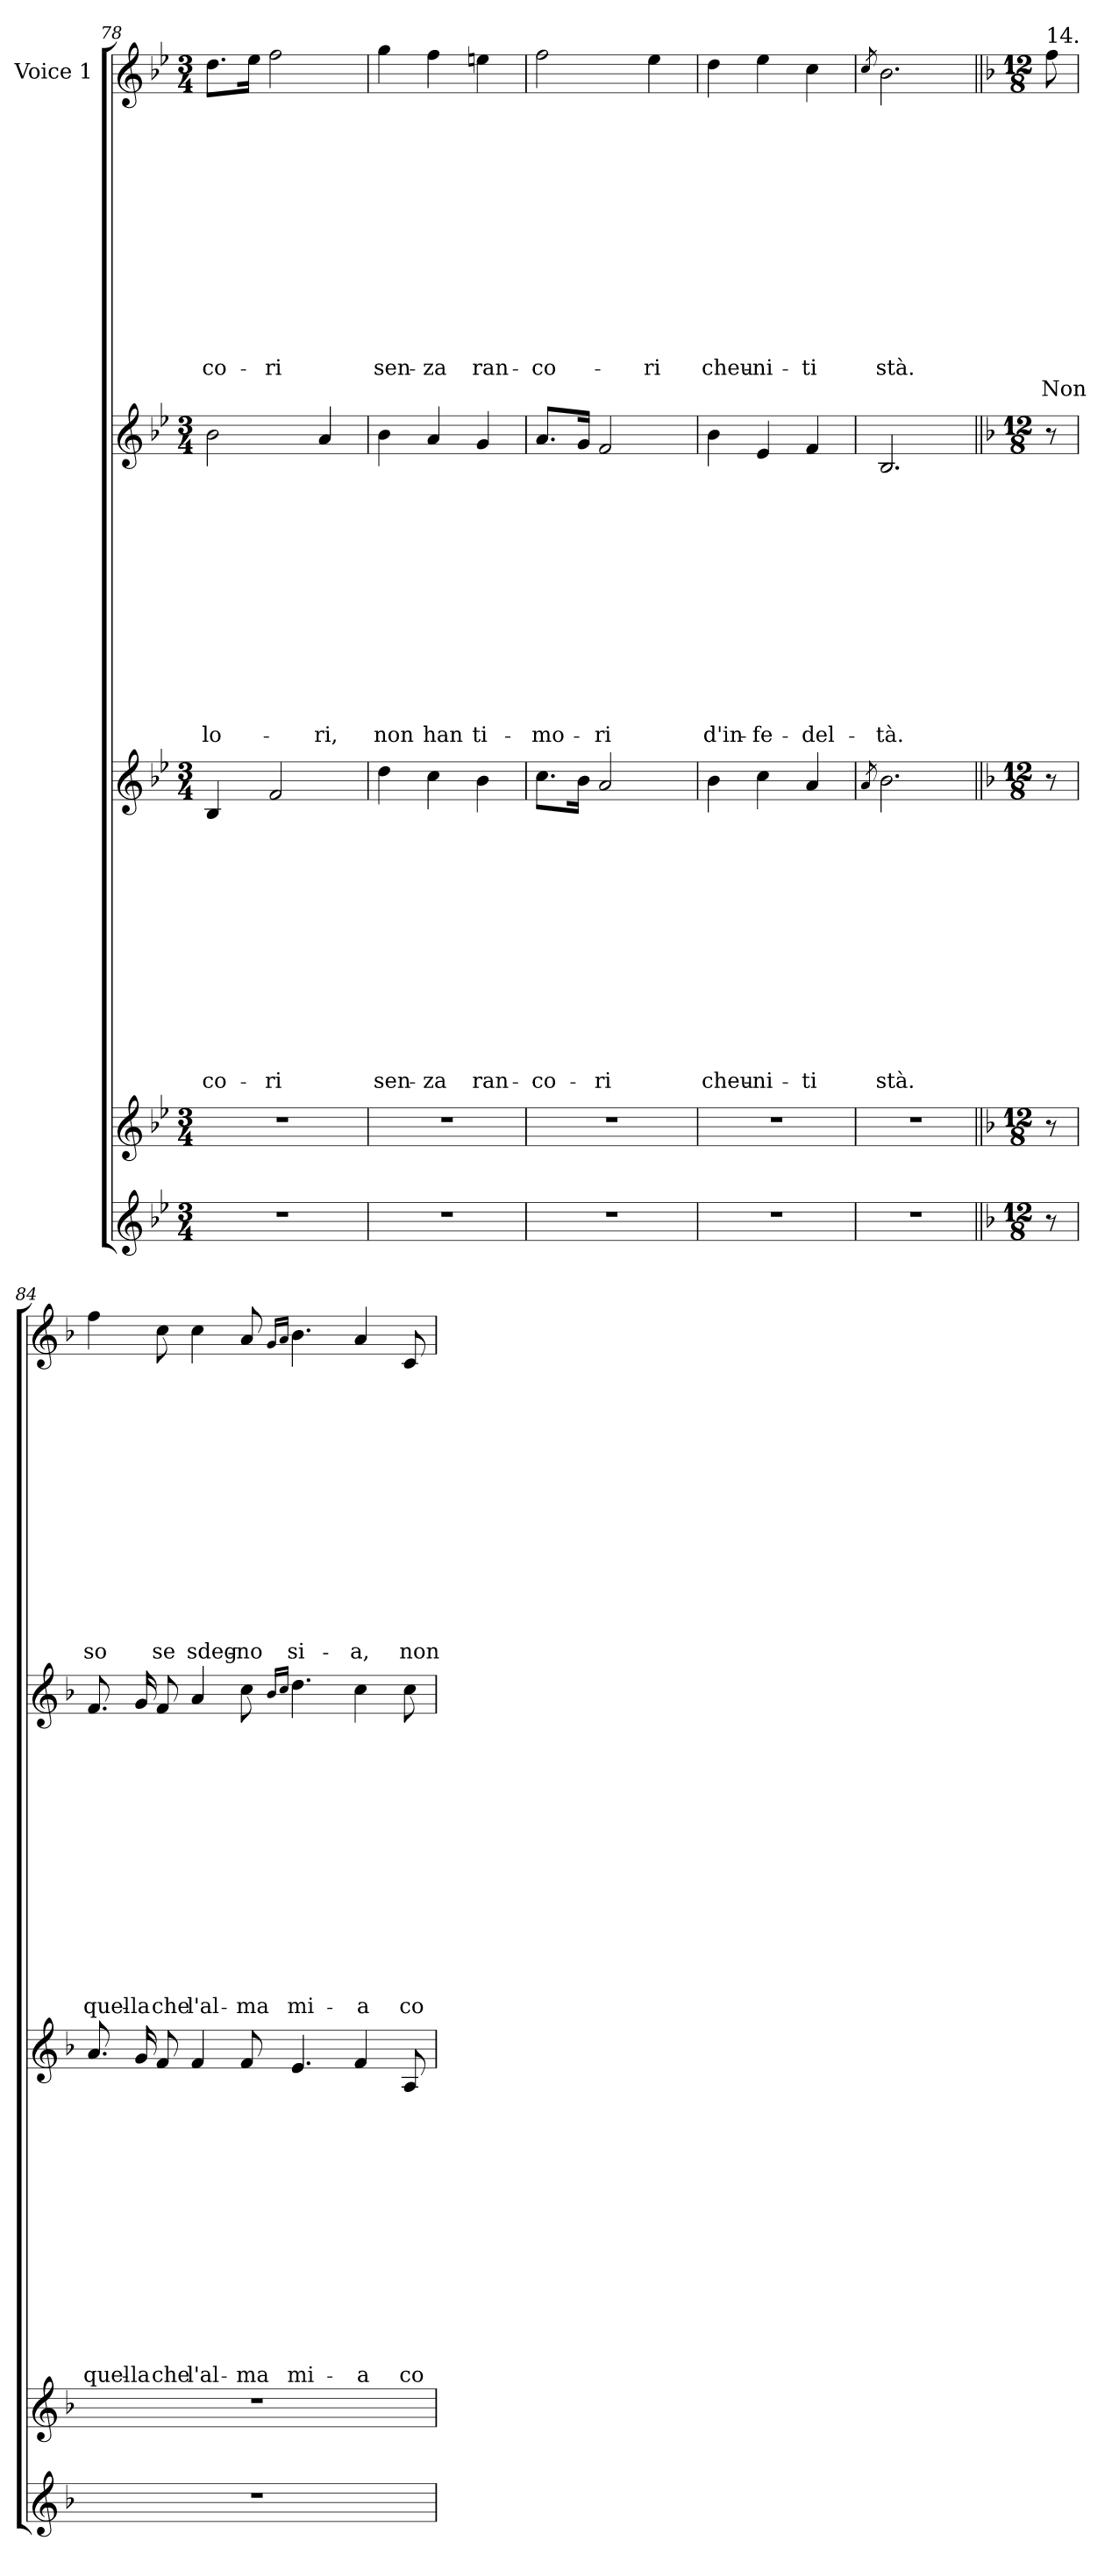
**kern	**kern	**kern	**text	**text	**text	**text	**text	**text	**text	**text	**text	**text	**text	**text	**text	**text	**kern	**text	**text	**text	**text	**text	**text	**text	**text	**text	**text	**text	**text	**text	**text	**kern	**text	**text	**text	**text	**text	**text	**text	**text	**text	**text	**text	**text	**text	**text
*part5	*part4	*part3	*part3	*part3	*part3	*part3	*part3	*part3	*part3	*part3	*part3	*part3	*part3	*part3	*part3	*part3	*part2	*part2	*part2	*part2	*part2	*part2	*part2	*part2	*part2	*part2	*part2	*part2	*part2	*part2	*part2	*part1	*part1	*part1	*part1	*part1	*part1	*part1	*part1	*part1	*part1	*part1	*part1	*part1	*part1	*part1
*staff5	*staff4	*staff3	*staff3	*staff3	*staff3	*staff3	*staff3	*staff3	*staff3	*staff3	*staff3	*staff3	*staff3	*staff3	*staff3	*staff3	*staff2	*staff2	*staff2	*staff2	*staff2	*staff2	*staff2	*staff2	*staff2	*staff2	*staff2	*staff2	*staff2	*staff2	*staff2	*staff1	*staff1	*staff1	*staff1	*staff1	*staff1	*staff1	*staff1	*staff1	*staff1	*staff1	*staff1	*staff1	*staff1	*staff1
*	*	*	*	*	*	*	*	*	*	*	*	*	*	*	*	*	*	*	*	*	*	*	*	*	*	*	*	*	*	*	*	*I"Voice 1	*	*	*	*	*	*	*	*	*	*	*	*	*	*
*clefG2	*clefG2	*clefG2	*	*	*	*	*	*	*	*	*	*	*	*	*	*	*clefG2	*	*	*	*	*	*	*	*	*	*	*	*	*	*	*clefG2	*	*	*	*	*	*	*	*	*	*	*	*	*	*
*k[b-e-]	*k[b-e-]	*k[b-e-]	*	*	*	*	*	*	*	*	*	*	*	*	*	*	*k[b-e-]	*	*	*	*	*	*	*	*	*	*	*	*	*	*	*k[b-e-]	*	*	*	*	*	*	*	*	*	*	*	*	*	*
*B-:	*B-:	*B-:	*	*	*	*	*	*	*	*	*	*	*	*	*	*	*B-:	*	*	*	*	*	*	*	*	*	*	*	*	*	*	*B-:	*	*	*	*	*	*	*	*	*	*	*	*	*	*
*M3/4	*M3/4	*M3/4	*	*	*	*	*	*	*	*	*	*	*	*	*	*	*M3/4	*	*	*	*	*	*	*	*	*	*	*	*	*	*	*M3/4	*	*	*	*	*	*	*	*	*	*	*	*	*	*
=78	=78	=78	=78	=78	=78	=78	=78	=78	=78	=78	=78	=78	=78	=78	=78	=78	=78	=78	=78	=78	=78	=78	=78	=78	=78	=78	=78	=78	=78	=78	=78	=78	=78	=78	=78	=78	=78	=78	=78	=78	=78	=78	=78	=78	=78	=78
2.r	2.r	4B-/	.	.	.	.	.	.	.	.	.	.	.	.	co-	.	2b-\	.	.	.	.	.	.	.	.	.	.	.	.	-lo-	.	8.dd\L	.	.	.	.	.	.	.	.	.	.	.	.	co-	.
.	.	.	.	.	.	.	.	.	.	.	.	.	.	.	.	.	.	.	.	.	.	.	.	.	.	.	.	.	.	.	.	16ee-\Jk	.	.	.	.	.	.	.	.	.	.	.	.	.	.
.	.	2f/	.	.	.	.	.	.	.	.	.	.	.	.	-ri	.	.	.	.	.	.	.	.	.	.	.	.	.	.	.	.	2ff\	.	.	.	.	.	.	.	.	.	.	.	.	-ri	.
.	.	.	.	.	.	.	.	.	.	.	.	.	.	.	.	.	4a/	.	.	.	.	.	.	.	.	.	.	.	.	-ri,	.	.	.	.	.	.	.	.	.	.	.	.	.	.	.	.
=79	=79	=79	=79	=79	=79	=79	=79	=79	=79	=79	=79	=79	=79	=79	=79	=79	=79	=79	=79	=79	=79	=79	=79	=79	=79	=79	=79	=79	=79	=79	=79	=79	=79	=79	=79	=79	=79	=79	=79	=79	=79	=79	=79	=79	=79	=79
2.r	2.r	4dd\	.	.	.	.	.	.	.	.	.	.	.	.	sen-	.	4b-\	.	.	.	.	.	.	.	.	.	.	.	.	non	.	4gg\	.	.	.	.	.	.	.	.	.	.	.	.	sen-	.
.	.	4cc\	.	.	.	.	.	.	.	.	.	.	.	.	-za	.	4a/	.	.	.	.	.	.	.	.	.	.	.	.	han	.	4ff\	.	.	.	.	.	.	.	.	.	.	.	.	-za	.
.	.	4b-\	.	.	.	.	.	.	.	.	.	.	.	.	ran-	.	4g/	.	.	.	.	.	.	.	.	.	.	.	.	ti-	.	4een\	.	.	.	.	.	.	.	.	.	.	.	.	ran-	.
=80	=80	=80	=80	=80	=80	=80	=80	=80	=80	=80	=80	=80	=80	=80	=80	=80	=80	=80	=80	=80	=80	=80	=80	=80	=80	=80	=80	=80	=80	=80	=80	=80	=80	=80	=80	=80	=80	=80	=80	=80	=80	=80	=80	=80	=80	=80
2.r	2.r	8.cc\L	.	.	.	.	.	.	.	.	.	.	.	.	-co-	.	8.a/L	.	.	.	.	.	.	.	.	.	.	.	.	-mo-	.	2ff\	.	.	.	.	.	.	.	.	.	.	.	.	-co-	.
.	.	16b-\Jk	.	.	.	.	.	.	.	.	.	.	.	.	.	.	16g/Jk	.	.	.	.	.	.	.	.	.	.	.	.	.	.	.	.	.	.	.	.	.	.	.	.	.	.	.	.	.
.	.	2a/	.	.	.	.	.	.	.	.	.	.	.	.	-ri	.	2f/	.	.	.	.	.	.	.	.	.	.	.	.	-ri	.	.	.	.	.	.	.	.	.	.	.	.	.	.	.	.
.	.	.	.	.	.	.	.	.	.	.	.	.	.	.	.	.	.	.	.	.	.	.	.	.	.	.	.	.	.	.	.	4ee-\	.	.	.	.	.	.	.	.	.	.	.	.	-ri	.
=81	=81	=81	=81	=81	=81	=81	=81	=81	=81	=81	=81	=81	=81	=81	=81	=81	=81	=81	=81	=81	=81	=81	=81	=81	=81	=81	=81	=81	=81	=81	=81	=81	=81	=81	=81	=81	=81	=81	=81	=81	=81	=81	=81	=81	=81	=81
2.r	2.r	4b-\	.	.	.	.	.	.	.	.	.	.	.	.	cheu-	.	4b-\	.	.	.	.	.	.	.	.	.	.	.	.	d'in-	.	4dd\	.	.	.	.	.	.	.	.	.	.	.	.	cheu-	.
.	.	4cc\	.	.	.	.	.	.	.	.	.	.	.	.	-ni-	.	4e-/	.	.	.	.	.	.	.	.	.	.	.	.	-fe-	.	4ee-\	.	.	.	.	.	.	.	.	.	.	.	.	-ni-	.
.	.	4a/	.	.	.	.	.	.	.	.	.	.	.	.	-ti	.	4f/	.	.	.	.	.	.	.	.	.	.	.	.	-del-	.	4cc\	.	.	.	.	.	.	.	.	.	.	.	.	-ti	.
=82	=82	=82	=82	=82	=82	=82	=82	=82	=82	=82	=82	=82	=82	=82	=82	=82	=82	=82	=82	=82	=82	=82	=82	=82	=82	=82	=82	=82	=82	=82	=82	=82	=82	=82	=82	=82	=82	=82	=82	=82	=82	=82	=82	=82	=82	=82
.	.	8qa/	.	.	.	.	.	.	.	.	.	.	.	.	.	.	.	.	.	.	.	.	.	.	.	.	.	.	.	.	.	8qcc/	.	.	.	.	.	.	.	.	.	.	.	.	.	.
2.r	2.r	2.b-\	.	.	.	.	.	.	.	.	.	.	.	.	stà.	.	2.B-/	.	.	.	.	.	.	.	.	.	.	.	.	-tà.	.	2.b-\	.	.	.	.	.	.	.	.	.	.	.	.	stà.	.
!!LO:LB:g=z
=83||	=83||	=83||	=83||	=83||	=83||	=83||	=83||	=83||	=83||	=83||	=83||	=83||	=83||	=83||	=83||	=83||	=83||	=83||	=83||	=83||	=83||	=83||	=83||	=83||	=83||	=83||	=83||	=83||	=83||	=83||	=83||	=83||	=83||	=83||	=83||	=83||	=83||	=83||	=83||	=83||	=83||	=83||	=83||	=83||	=83||	=83||
*k[b-]	*k[b-]	*k[b-]	*	*	*	*	*	*	*	*	*	*	*	*	*	*	*k[b-]	*	*	*	*	*	*	*	*	*	*	*	*	*	*	*k[b-]	*	*	*	*	*	*	*	*	*	*	*	*	*	*
*F:	*F:	*F:	*	*	*	*	*	*	*	*	*	*	*	*	*	*	*F:	*	*	*	*	*	*	*	*	*	*	*	*	*	*	*F:	*	*	*	*	*	*	*	*	*	*	*	*	*	*
*M12/8	*M12/8	*M12/8	*	*	*	*	*	*	*	*	*	*	*	*	*	*	*M12/8	*	*	*	*	*	*	*	*	*	*	*	*	*	*	*M12/8	*	*	*	*	*	*	*	*	*	*	*	*	*	*
!	!	!	!	!	!	!	!	!	!	!	!	!	!	!	!	!	!	!	!	!	!	!	!	!	!	!	!	!	!	!	!	!LO:TX:a:t=14.	!	!	!	!	!	!	!	!	!	!	!	!	!	!
8r	8r	8r	.	.	.	.	.	.	.	.	.	.	.	.	.	.	8r	.	.	.	.	.	.	.	.	.	.	.	.	.	.	8ff\	.	.	.	.	.	.	.	.	.	.	.	.	.	Non
=84	=84	=84	=84	=84	=84	=84	=84	=84	=84	=84	=84	=84	=84	=84	=84	=84	=84	=84	=84	=84	=84	=84	=84	=84	=84	=84	=84	=84	=84	=84	=84	=84	=84	=84	=84	=84	=84	=84	=84	=84	=84	=84	=84	=84	=84	=84
1.r	1.r	8.a/	.	.	.	.	.	.	.	.	.	.	.	.	.	quel-	8.f/	.	.	.	.	.	.	.	.	.	.	.	.	.	quel-	4ff\	.	.	.	.	.	.	.	.	.	.	.	.	.	so
.	.	16g/	.	.	.	.	.	.	.	.	.	.	.	.	.	-la	16g/	.	.	.	.	.	.	.	.	.	.	.	.	.	-la	.	.	.	.	.	.	.	.	.	.	.	.	.	.	.
.	.	8f/	.	.	.	.	.	.	.	.	.	.	.	.	.	che	8f/	.	.	.	.	.	.	.	.	.	.	.	.	.	che	8cc\	.	.	.	.	.	.	.	.	.	.	.	.	.	se
.	.	4f/	.	.	.	.	.	.	.	.	.	.	.	.	.	l'al-	4a/	.	.	.	.	.	.	.	.	.	.	.	.	.	l'al-	4cc\	.	.	.	.	.	.	.	.	.	.	.	.	.	sdeg-
.	.	8f/	.	.	.	.	.	.	.	.	.	.	.	.	.	-ma	8cc\	.	.	.	.	.	.	.	.	.	.	.	.	.	-ma	8a/	.	.	.	.	.	.	.	.	.	.	.	.	.	-no
.	.	.	.	.	.	.	.	.	.	.	.	.	.	.	.	.	16qb-/LL	.	.	.	.	.	.	.	.	.	.	.	.	.	.	16qg/LL	.	.	.	.	.	.	.	.	.	.	.	.	.	.
.	.	.	.	.	.	.	.	.	.	.	.	.	.	.	.	.	16qcc/JJ	.	.	.	.	.	.	.	.	.	.	.	.	.	.	16qa/JJ	.	.	.	.	.	.	.	.	.	.	.	.	.	.
.	.	4.e/	.	.	.	.	.	.	.	.	.	.	.	.	.	mi-	4.dd\	.	.	.	.	.	.	.	.	.	.	.	.	.	mi-	4.b-\	.	.	.	.	.	.	.	.	.	.	.	.	.	si-
.	.	4f/	.	.	.	.	.	.	.	.	.	.	.	.	.	-a	4cc\	.	.	.	.	.	.	.	.	.	.	.	.	.	-a	4a/	.	.	.	.	.	.	.	.	.	.	.	.	.	-a,
.	.	8A/	.	.	.	.	.	.	.	.	.	.	.	.	.	co-	8cc\	.	.	.	.	.	.	.	.	.	.	.	.	.	co-	8c/	.	.	.	.	.	.	.	.	.	.	.	.	.	non
=	=	=	=	=	=	=	=	=	=	=	=	=	=	=	=	=	=	=	=	=	=	=	=	=	=	=	=	=	=	=	=	=	=	=	=	=	=	=	=	=	=	=	=	=	=	=
*-	*-	*-	*-	*-	*-	*-	*-	*-	*-	*-	*-	*-	*-	*-	*-	*-	*-	*-	*-	*-	*-	*-	*-	*-	*-	*-	*-	*-	*-	*-	*-	*-	*-	*-	*-	*-	*-	*-	*-	*-	*-	*-	*-	*-	*-	*-
